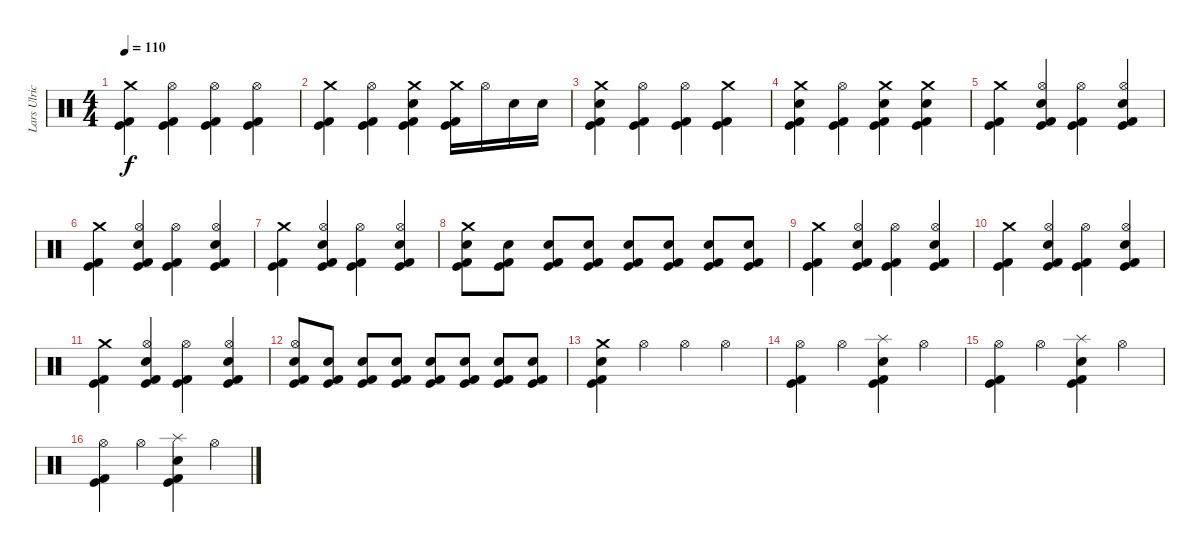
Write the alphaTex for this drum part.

\track ("Lars Ulrich" "Lars Ulric") {instrument percussion}
\staff {score}
\articulation defaults
\ts (4 4)
\tempo 110
\clef neutral
\ks c
("Crash medium (hit)" "Kick (hit) 2" "Kick (hit)").4{dy f} ("Hi-Hat (open)" "Kick (hit) 2" "Kick (hit)").4 ("Hi-Hat (open)" "Kick (hit) 2" "Kick (hit)").4 ("Hi-Hat (open)" "Kick (hit) 2" "Kick (hit)").4 |
("Crash medium (hit)" "Kick (hit) 2" "Kick (hit)").4 ("Hi-Hat (open)" "Kick (hit) 2" "Kick (hit)").4 ("Crash medium (hit)" "Snare (hit) 2" "Kick (hit) 2" "Kick (hit)").4 ("Crash medium (hit)" "Kick (hit) 2" "Kick (hit)").16 "Hi-Hat (open)".16 "Snare (hit) 2".16 "Snare (hit) 2".16 |
("Crash medium (hit)" "Snare (hit) 2" "Kick (hit) 2" "Kick (hit)").4 ("Hi-Hat (open)" "Kick (hit) 2" "Kick (hit)").4 ("Hi-Hat (open)" "Kick (hit) 2" "Kick (hit)").4 ("Crash medium (hit)" "Kick (hit) 2" "Kick (hit)").4 |
("Crash medium (hit)" "Snare (hit) 2" "Kick (hit) 2" "Kick (hit)").4 ("Hi-Hat (open)" "Kick (hit) 2" "Kick (hit)").4 ("Crash medium (hit)" "Snare (hit) 2" "Kick (hit) 2" "Kick (hit)").4 ("Crash medium (hit)" "Snare (hit) 2" "Kick (hit) 2" "Kick (hit)").4 |
("Crash medium (hit)" "Kick (hit) 2" "Kick (hit)").4 ("Hi-Hat (open)" "Snare (hit) 2" "Kick (hit) 2" "Kick (hit)").4 ("Hi-Hat (open)" "Kick (hit) 2" "Kick (hit)").4 ("Hi-Hat (open)" "Snare (hit) 2" "Kick (hit) 2" "Kick (hit)").4 |
("Crash medium (hit)" "Kick (hit) 2" "Kick (hit)").4 ("Hi-Hat (open)" "Snare (hit) 2" "Kick (hit) 2" "Kick (hit)").4 ("Hi-Hat (open)" "Kick (hit) 2" "Kick (hit)").4 ("Hi-Hat (open)" "Snare (hit) 2" "Kick (hit) 2" "Kick (hit)").4 |
("Crash medium (hit)" "Kick (hit) 2" "Kick (hit)").4 ("Hi-Hat (open)" "Snare (hit) 2" "Kick (hit) 2" "Kick (hit)").4 ("Hi-Hat (open)" "Kick (hit) 2" "Kick (hit)").4 ("Hi-Hat (open)" "Snare (hit) 2" "Kick (hit) 2" "Kick (hit)").4 |
("Crash medium (hit)" "Snare (hit) 2" "Kick (hit) 2" "Kick (hit)").8 ("Snare (hit) 2" "Kick (hit) 2" "Kick (hit)").8 ("Snare (hit) 2" "Kick (hit) 2" "Kick (hit)").8 ("Snare (hit) 2" "Kick (hit) 2" "Kick (hit)").8 ("Snare (hit) 2" "Kick (hit) 2" "Kick (hit)").8 ("Snare (hit) 2" "Kick (hit) 2" "Kick (hit)").8 ("Snare (hit) 2" "Kick (hit) 2" "Kick (hit)").8 ("Snare (hit) 2" "Kick (hit) 2" "Kick (hit)").8 |
("Crash medium (hit)" "Kick (hit) 2" "Kick (hit)").4 ("Hi-Hat (open)" "Snare (hit) 2" "Kick (hit) 2" "Kick (hit)").4 ("Hi-Hat (open)" "Kick (hit) 2" "Kick (hit)").4 ("Hi-Hat (open)" "Snare (hit) 2" "Kick (hit) 2" "Kick (hit)").4 |
("Crash medium (hit)" "Kick (hit) 2" "Kick (hit)").4 ("Hi-Hat (open)" "Snare (hit) 2" "Kick (hit) 2" "Kick (hit)").4 ("Hi-Hat (open)" "Kick (hit) 2" "Kick (hit)").4 ("Hi-Hat (open)" "Snare (hit) 2" "Kick (hit) 2" "Kick (hit)").4 |
("Crash medium (hit)" "Kick (hit) 2" "Kick (hit)").4 ("Hi-Hat (open)" "Snare (hit) 2" "Kick (hit) 2" "Kick (hit)").4 ("Hi-Hat (open)" "Kick (hit) 2" "Kick (hit)").4 ("Hi-Hat (open)" "Snare (hit) 2" "Kick (hit) 2" "Kick (hit)").4 |
("Hi-Hat (open)" "Snare (hit) 2" "Kick (hit) 2" "Kick (hit)").8 ("Snare (hit) 2" "Kick (hit) 2" "Kick (hit)").8 ("Snare (hit) 2" "Kick (hit) 2" "Kick (hit)").8 ("Snare (hit) 2" "Kick (hit) 2" "Kick (hit)").8 ("Snare (hit) 2" "Kick (hit) 2" "Kick (hit)").8 ("Snare (hit) 2" "Kick (hit) 2" "Kick (hit)").8 ("Snare (hit) 2" "Kick (hit) 2" "Kick (hit)").8 ("Snare (hit) 2" "Kick (hit) 2" "Kick (hit)").8 |
("Crash medium (hit)" "Snare (hit) 2" "Kick (hit) 2" "Kick (hit)").4 "Hi-Hat (open)".4 "Hi-Hat (open)".4 "Hi-Hat (open)".4 |
("Hi-Hat (open)" "Kick (hit) 2" "Kick (hit)").4 "Hi-Hat (open)".4 ("Splash (hit)" "Snare (hit) 2" "Kick (hit) 2" "Kick (hit)").4 "Hi-Hat (open)".4 |
("Hi-Hat (open)" "Kick (hit) 2" "Kick (hit)").4 "Hi-Hat (open)".4 ("Splash (hit)" "Snare (hit) 2" "Kick (hit) 2" "Kick (hit)").4 "Hi-Hat (open)".4 |
("Hi-Hat (open)" "Kick (hit) 2" "Kick (hit)").4 "Hi-Hat (open)".4 ("Splash (hit)" "Snare (hit) 2" "Kick (hit) 2" "Kick (hit)").4 "Hi-Hat (open)".4
